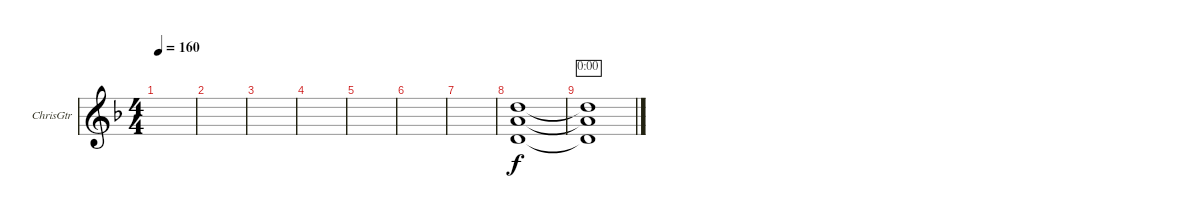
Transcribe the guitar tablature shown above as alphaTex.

\defaultSystemsLayout 4
\bracketExtendMode groupsimilarinstruments
\firstSystemTrackNameOrientation horizontal
\otherSystemsTrackNameOrientation horizontal
\track ("Lead Guitar I" "ChrisGtr") {instrument distortionguitar}
\staff {score}
\tuning (E4 B3 G3 D3 A2 D2)
\ts (4 4)
\tempo 160
\clef g2
\ks dminor
|
|
|
|
|
|
|
(5.5 7.4 7.3).1 |
(7.3{t} 7.4{t} 5.5{t}).1{timer}
